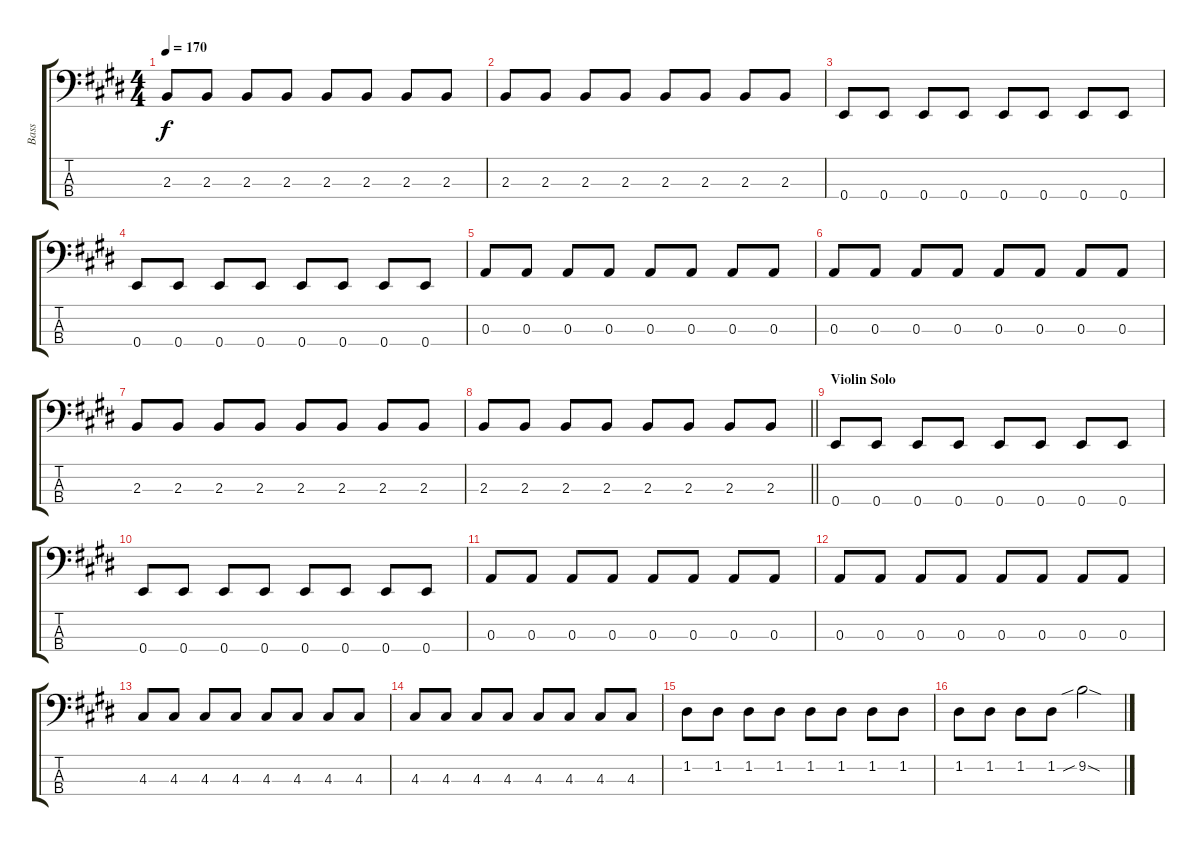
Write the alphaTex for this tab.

\track ("Bass" "Bass") {instrument electricbassfinger}
\staff {score tabs}
\tuning (G2 D2 A1 E1) {hide}
\ts (4 4)
\tempo 170
\clef f4
\ks e
2.3.8{dy f} 2.3.8 2.3.8 2.3.8 2.3.8 2.3.8 2.3.8 2.3.8 |
2.3.8 2.3.8 2.3.8 2.3.8 2.3.8 2.3.8 2.3.8 2.3.8 |
0.4.8 0.4.8 0.4.8 0.4.8 0.4.8 0.4.8 0.4.8 0.4.8 |
0.4.8 0.4.8 0.4.8 0.4.8 0.4.8 0.4.8 0.4.8 0.4.8 |
0.3.8 0.3.8 0.3.8 0.3.8 0.3.8 0.3.8 0.3.8 0.3.8 |
0.3.8 0.3.8 0.3.8 0.3.8 0.3.8 0.3.8 0.3.8 0.3.8 |
2.3.8 2.3.8 2.3.8 2.3.8 2.3.8 2.3.8 2.3.8 2.3.8 |
\barLineRight lightlight
2.3.8 2.3.8 2.3.8 2.3.8 2.3.8 2.3.8 2.3.8 2.3.8 |
\section ("" "Violin Solo")
0.4.8 0.4.8 0.4.8 0.4.8 0.4.8 0.4.8 0.4.8 0.4.8 |
0.4.8 0.4.8 0.4.8 0.4.8 0.4.8 0.4.8 0.4.8 0.4.8 |
0.3.8 0.3.8 0.3.8 0.3.8 0.3.8 0.3.8 0.3.8 0.3.8 |
0.3.8 0.3.8 0.3.8 0.3.8 0.3.8 0.3.8 0.3.8 0.3.8 |
4.3.8 4.3.8 4.3.8 4.3.8 4.3.8 4.3.8 4.3.8 4.3.8 |
4.3.8 4.3.8 4.3.8 4.3.8 4.3.8 4.3.8 4.3.8 4.3.8 |
1.2.8 1.2.8 1.2.8 1.2.8 1.2.8 1.2.8 1.2.8 1.2.8 |
1.2.8 1.2.8 1.2.8 1.2.8 9.2{sib sod}.2
